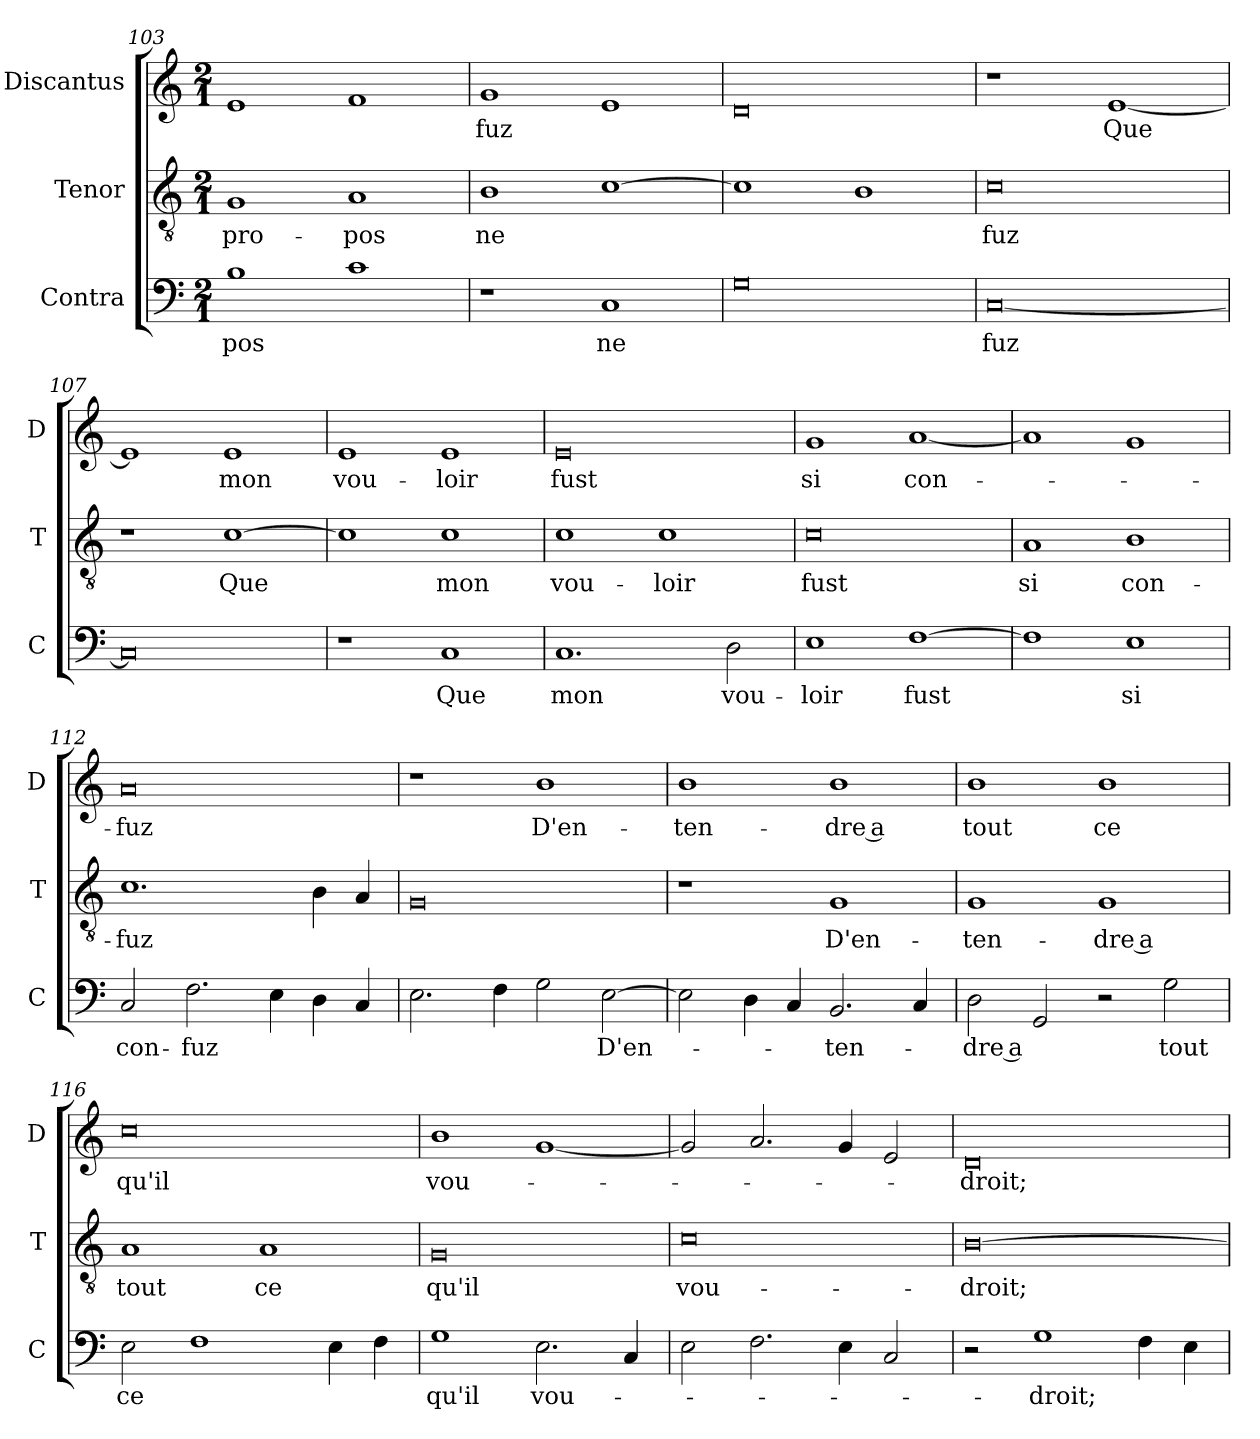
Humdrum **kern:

**kern	**text	**kern	**text	**kern	**text
*part3	*part3	*part2	*part2	*part1	*part1
*staff3	*staff3	*staff2	*staff2	*staff1	*staff1
*I"Contra	*	*I"Tenor	*	*I"Discantus	*
*I'C	*	*I'T	*	*I'D	*
*clefF4	*	*clefGv2	*	*clefG2	*
*k[]	*	*k[]	*	*k[]	*
*M2/1	*	*M2/1	*	*M2/1	*
=103	=103	=103	=103	=103	=103
1B	-pos	1G	pro-	1e	.
1c	.	1A	-pos	1f	.
=104	=104	=104	=104	=104	=104
1r	.	1B	ne	1g	fuz
1C	ne	[1c	.	1e	.
=105	=105	=105	=105	=105	=105
0G	.	1c]	.	0d	.
.	.	1B	.	.	.
=106	=106	=106	=106	=106	=106
[0C	fuz	0c	fuz	1r	.
.	.	.	.	[1e	Que
=107	=107	=107	=107	=107	=107
0C]	.	1r	.	1e]	.
.	.	[1c	Que	1e	mon
=108	=108	=108	=108	=108	=108
1r	.	1c]	.	1e	vou-
1C	Que	1c	mon	1e	-loir
=109	=109	=109	=109	=109	=109
1.C	mon	1c	vou-	0e	fust
.	.	1c	-loir	.	.
2D	vou-	.	.	.	.
=110	=110	=110	=110	=110	=110
1E	-loir	0c	fust	1g	si
[1F	fust	.	.	[1a	con-
=111	=111	=111	=111	=111	=111
1F]	.	1A	si	1a]	.
1E	si	1B	con-	1g	.
=112	=112	=112	=112	=112	=112
2C	con-	1.c	-fuz	0a	-fuz
2.F	-fuz	.	.	.	.
4E	.	.	.	.	.
4D	.	4B	.	.	.
4C	.	4A	.	.	.
=113	=113	=113	=113	=113	=113
2.E	.	0G	.	1r	.
4F	.	.	.	.	.
2G	.	.	.	1b	D'en-
[2E	D'en-	.	.	.	.
=114	=114	=114	=114	=114	=114
2E]	.	1r	.	1b	-ten-
4D	.	.	.	.	.
4C	.	.	.	.	.
2.BB	-ten-	1G	D'en-	1b	-dre a
4C	.	.	.	.	.
=115	=115	=115	=115	=115	=115
2D	-dre a	1G	-ten-	1b	tout
2GG	.	.	.	.	.
2r	.	1G	-dre a	1b	ce
2G	tout	.	.	.	.
=116	=116	=116	=116	=116	=116
2E	ce	1A	tout	0cc	qu'il
1F	.	.	.	.	.
.	.	1A	ce	.	.
4E	.	.	.	.	.
4F	.	.	.	.	.
=117	=117	=117	=117	=117	=117
1G	qu'il	0G	qu'il	1b	vou-
2.E	vou-	.	.	[1g	.
4C	.	.	.	.	.
=118	=118	=118	=118	=118	=118
2E	.	0c	vou-	2g]	.
2.F	.	.	.	2.a	.
4E	.	.	.	4g	.
2C	.	.	.	2e	.
=119	=119	=119	=119	=119	=119
2r	.	[0B	-droit;	0d	-droit;
1G	-droit;	.	.	.	.
4F	.	.	.	.	.
4E	.	.	.	.	.
=	=	=	=	=	=
*-	*-	*-	*-	*-	*-
